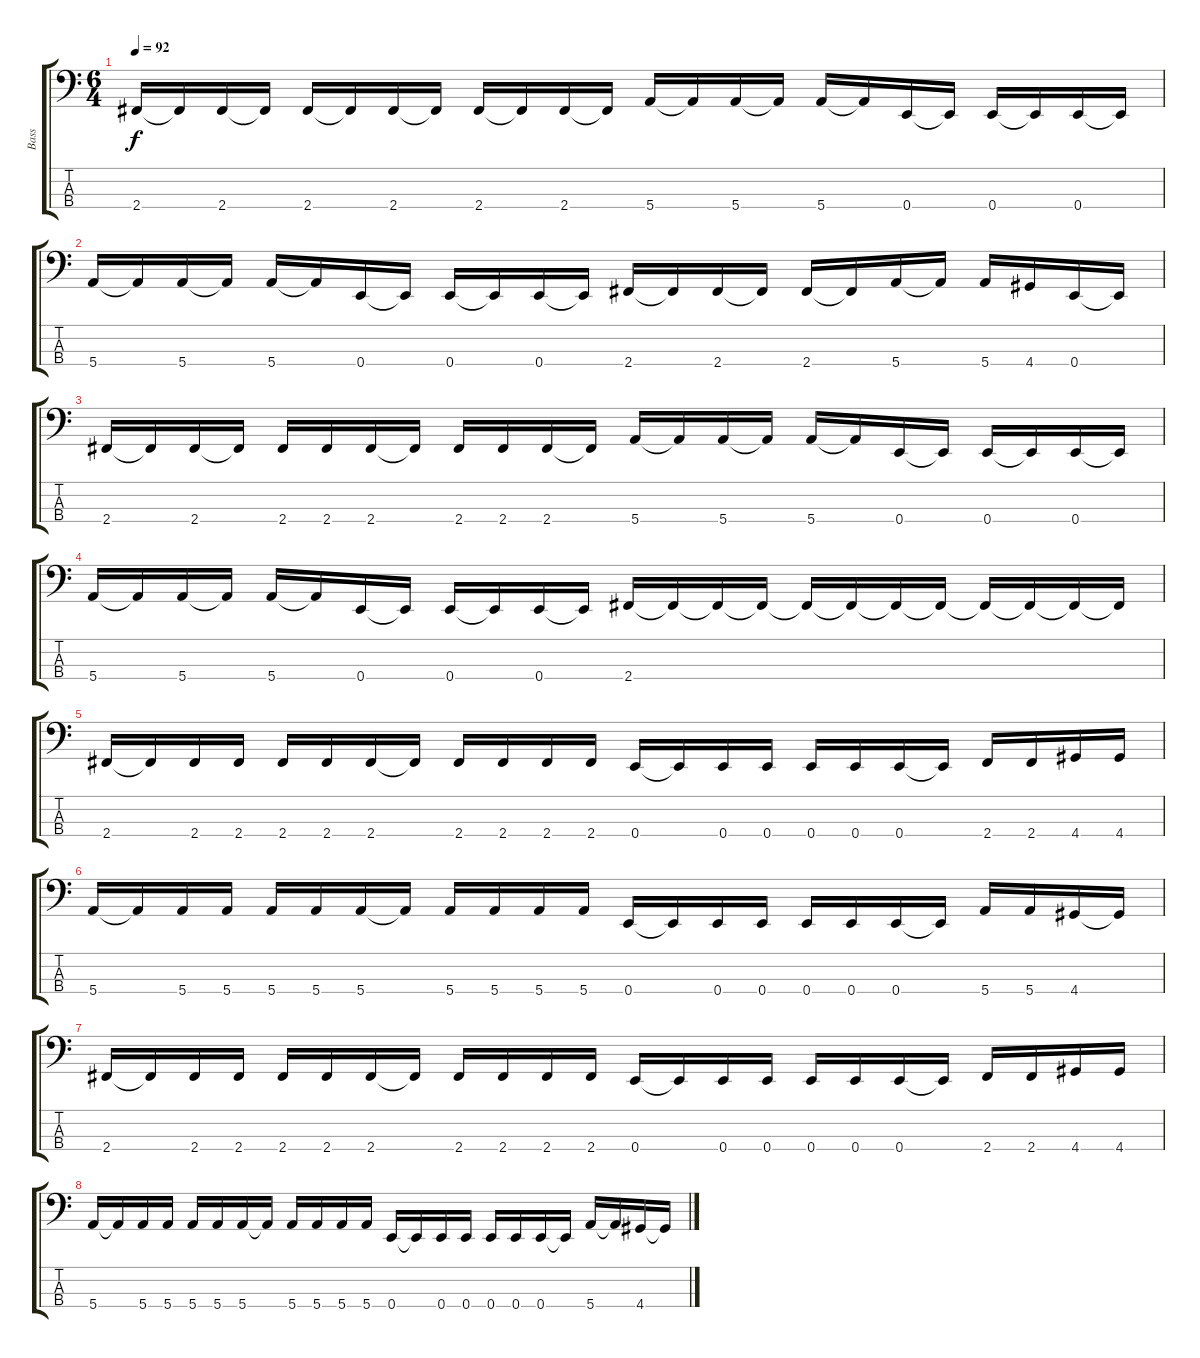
\track ("Bass" "Bass") {instrument electricbasspick}
\staff {score tabs}
\tuning (G2 D2 A1 E1) {hide}
\ts (6 4)
\tempo 92
\clef f4
\ks c
2.4.16{dy f} 2.4{t}.16 2.4.16 2.4{t}.16 2.4.16 2.4{t}.16 2.4.16 2.4{t}.16 2.4.16 2.4{t}.16 2.4.16 2.4{t}.16 5.4.16 5.4{t}.16 5.4.16 5.4{t}.16 5.4.16 5.4{t}.16 0.4.16 0.4{t}.16 0.4.16 0.4{t}.16 0.4.16 0.4{t}.16 |
5.4.16 5.4{t}.16 5.4.16 5.4{t}.16 5.4.16 5.4{t}.16 0.4.16 0.4{t}.16 0.4.16 0.4{t}.16 0.4.16 0.4{t}.16 2.4.16 2.4{t}.16 2.4.16 2.4{t}.16 2.4.16 2.4{t}.16 5.4.16 5.4{t}.16 5.4.16 4.4.16 0.4.16 0.4{t}.16 |
2.4.16 2.4{t}.16 2.4.16 2.4{t}.16 2.4.16 2.4.16 2.4.16 2.4{t}.16 2.4.16 2.4.16 2.4.16 2.4{t}.16 5.4.16 5.4{t}.16 5.4.16 5.4{t}.16 5.4.16 5.4{t}.16 0.4.16 0.4{t}.16 0.4.16 0.4{t}.16 0.4.16 0.4{t}.16 |
5.4.16 5.4{t}.16 5.4.16 5.4{t}.16 5.4.16 5.4{t}.16 0.4.16 0.4{t}.16 0.4.16 0.4{t}.16 0.4.16 0.4{t}.16 2.4.16 2.4{t}.16 2.4{t}.16 2.4{t}.16 2.4{t}.16 2.4{t}.16 2.4{t}.16 2.4{t}.16 2.4{t}.16 2.4{t}.16 2.4{t}.16 2.4{t}.16 |
2.4.16 2.4{t}.16 2.4.16 2.4.16 2.4.16 2.4.16 2.4.16 2.4{t}.16 2.4.16 2.4.16 2.4.16 2.4.16 0.4.16 0.4{t}.16 0.4.16 0.4.16 0.4.16 0.4.16 0.4.16 0.4{t}.16 2.4.16 2.4.16 4.4.16 4.4.16 |
5.4.16 5.4{t}.16 5.4.16 5.4.16 5.4.16 5.4.16 5.4.16 5.4{t}.16 5.4.16 5.4.16 5.4.16 5.4.16 0.4.16 0.4{t}.16 0.4.16 0.4.16 0.4.16 0.4.16 0.4.16 0.4{t}.16 5.4.16 5.4.16 4.4.16 4.4{t}.16 |
2.4.16 2.4{t}.16 2.4.16 2.4.16 2.4.16 2.4.16 2.4.16 2.4{t}.16 2.4.16 2.4.16 2.4.16 2.4.16 0.4.16 0.4{t}.16 0.4.16 0.4.16 0.4.16 0.4.16 0.4.16 0.4{t}.16 2.4.16 2.4.16 4.4.16 4.4.16 |
5.4.16 5.4{t}.16 5.4.16 5.4.16 5.4.16 5.4.16 5.4.16 5.4{t}.16 5.4.16 5.4.16 5.4.16 5.4.16 0.4.16 0.4{t}.16 0.4.16 0.4.16 0.4.16 0.4.16 0.4.16 0.4{t}.16 5.4.16 5.4{t}.16 4.4.16 4.4{t}.16
